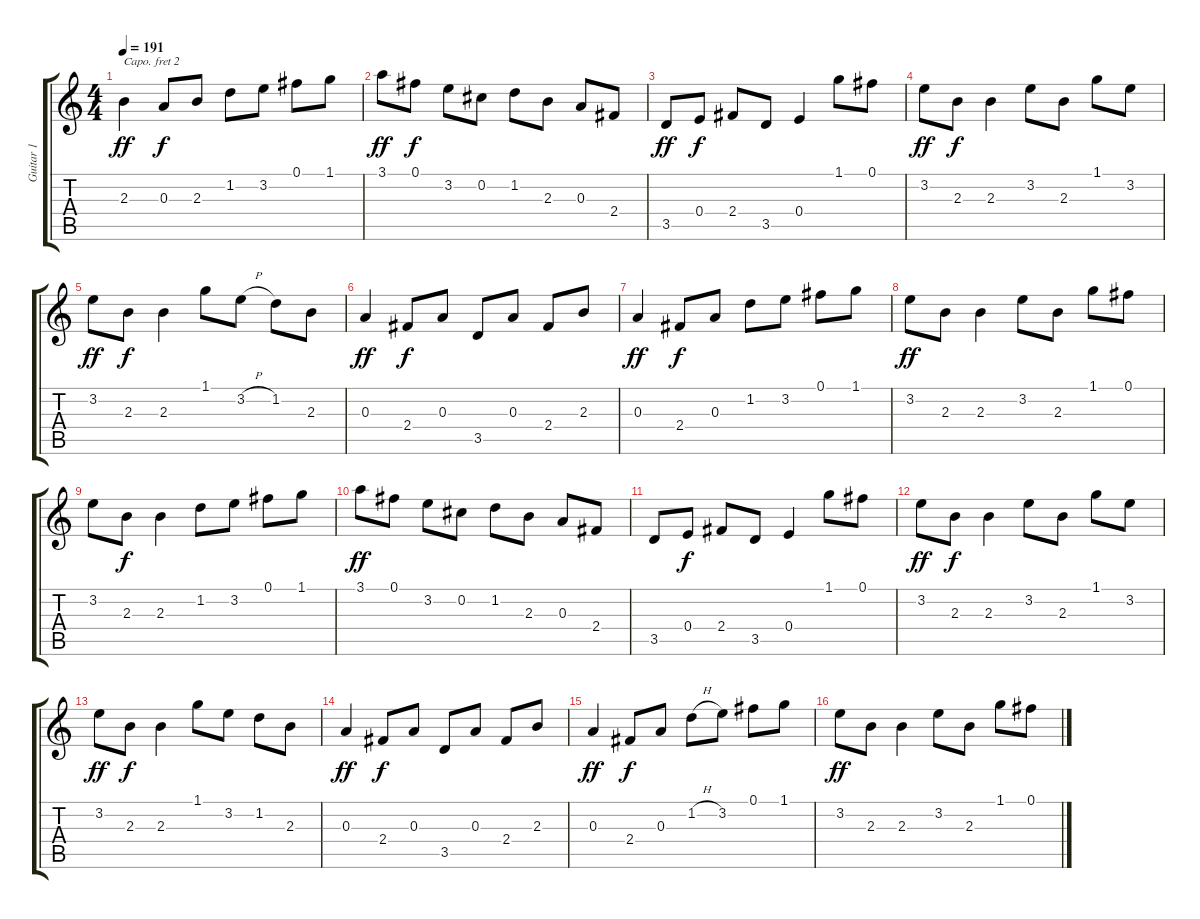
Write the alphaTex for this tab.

\track ("Guitar 1" "Guitar 1") {instrument electricguitarjazz}
\staff {score tabs}
\capo 2
\tuning (E4 B3 G3 D3 A2 E2) {hide}
\ts (4 4)
\tempo 191
\clef g2
\ks c
2.3.4{dy ff} 0.3.8{dy f} 2.3.8 1.2.8 3.2.8 0.1.8 1.1.8 |
3.1.8{dy ff} 0.1.8{dy f} 3.2.8 0.2.8 1.2.8 2.3.8 0.3.8 2.4.8 |
3.5.8{dy ff} 0.4.8{dy f} 2.4.8 3.5.8 0.4.4 1.1.8 0.1.8 |
3.2.8{dy ff} 2.3.8{dy f} 2.3.4 3.2.8 2.3.8 1.1.8 3.2.8 |
3.2.8{dy ff} 2.3.8{dy f} 2.3.4 1.1.8 3.2{h}.8 1.2.8 2.3.8 |
0.3.4{dy ff} 2.4.8{dy f} 0.3.8 3.5.8 0.3.8 2.4.8 2.3.8 |
0.3.4{dy ff} 2.4.8{dy f} 0.3.8 1.2.8 3.2.8 0.1.8 1.1.8 |
3.2.8{dy ff} 2.3.8 2.3.4 3.2.8 2.3.8 1.1.8 0.1.8 |
3.2.8 2.3.8{dy f} 2.3.4 1.2.8 3.2.8 0.1.8 1.1.8 |
3.1.8{dy ff} 0.1.8 3.2.8 0.2.8 1.2.8 2.3.8 0.3.8 2.4.8 |
3.5.8 0.4.8{dy f} 2.4.8 3.5.8 0.4.4 1.1.8 0.1.8 |
3.2.8{dy ff} 2.3.8{dy f} 2.3.4 3.2.8 2.3.8 1.1.8 3.2.8 |
3.2.8{dy ff} 2.3.8{dy f} 2.3.4 1.1.8 3.2.8 1.2.8 2.3.8 |
0.3.4{dy ff} 2.4.8{dy f} 0.3.8 3.5.8 0.3.8 2.4.8 2.3.8 |
0.3.4{dy ff} 2.4.8{dy f} 0.3.8 1.2{h}.8 3.2.8 0.1.8 1.1.8 |
3.2.8{dy ff} 2.3.8 2.3.4 3.2.8 2.3.8 1.1.8 0.1.8
